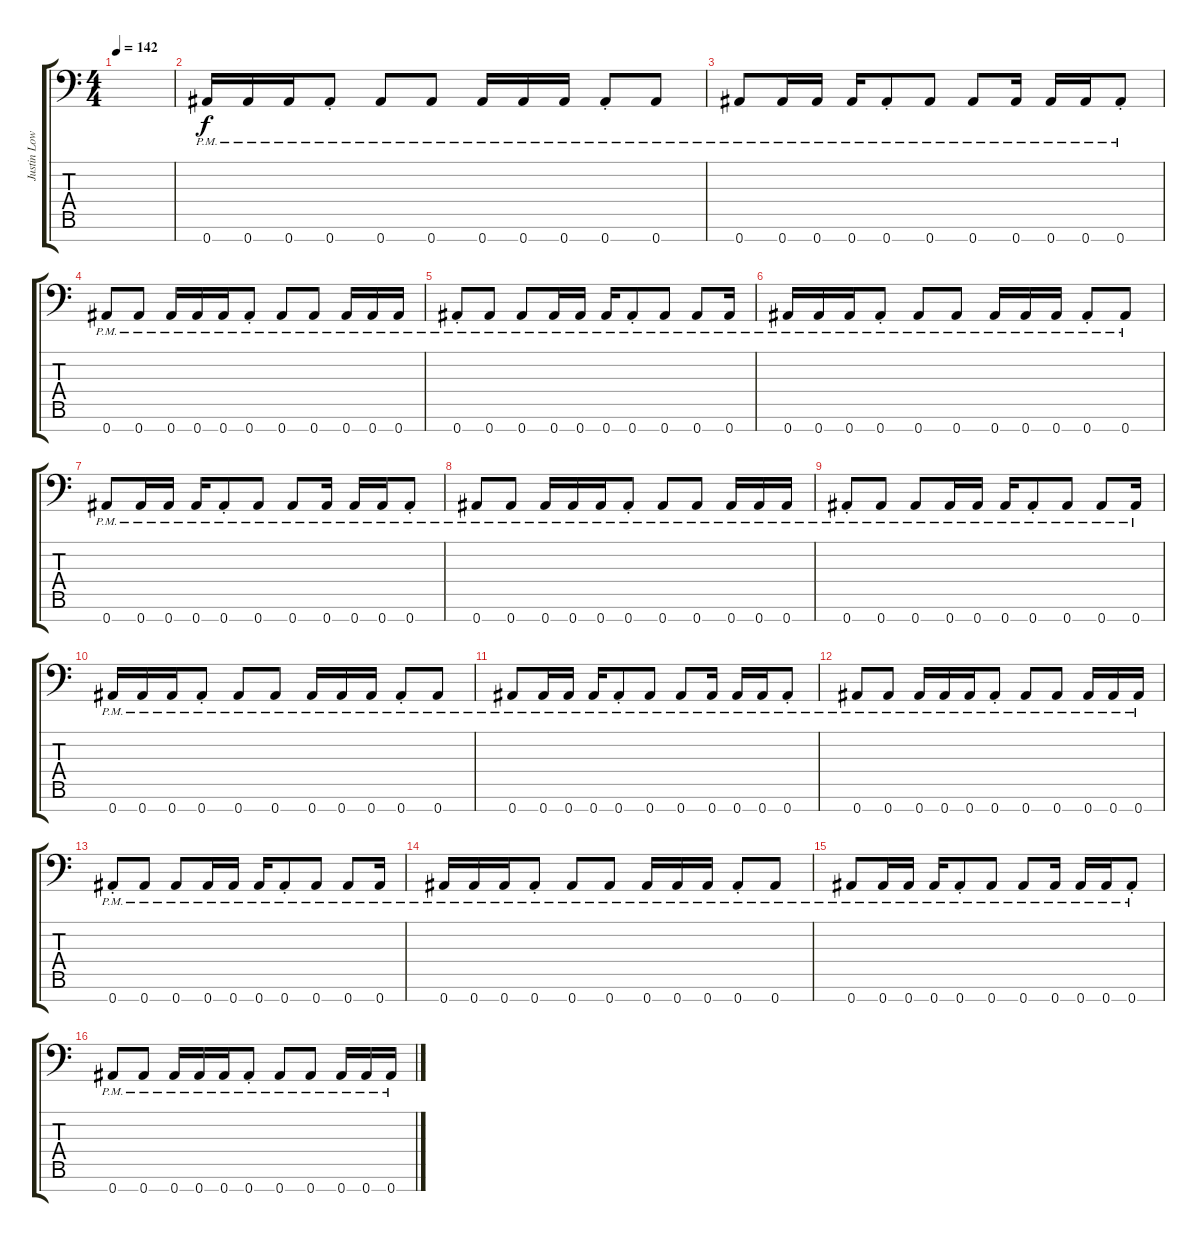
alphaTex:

\track ("Justin Lowe" "Justin Low") {instrument distortionguitar}
\staff {score tabs}
\tuning (Eb4 Bb3 Gb3 Db3 Ab2 Eb2 Bb1) {hide}
\ts (4 4)
\tempo 142
\clef f4
\ks c
|
0.7{pm}.16 0.7{pm}.16 0.7{pm}.16 0.7{pm st}.8 0.7{pm}.8 0.7{pm}.8 0.7{pm}.16 0.7{pm}.16 0.7{pm}.16 0.7{pm st}.8 0.7{pm}.8 |
0.7{pm}.8 0.7{pm}.16 0.7{pm}.16 0.7{pm}.16 0.7{pm st}.8 0.7{pm}.8 0.7{pm}.8 0.7{pm}.16 0.7{pm}.16 0.7{pm}.16 0.7{pm st}.8 |
0.7{pm}.8 0.7{pm}.8 0.7{pm}.16 0.7{pm}.16 0.7{pm}.16 0.7{pm st}.8 0.7{pm}.8 0.7{pm}.8 0.7{pm}.16 0.7{pm}.16 0.7{pm}.16 |
0.7{pm st}.8 0.7{pm}.8 0.7{pm}.8 0.7{pm}.16 0.7{pm}.16 0.7{pm}.16 0.7{pm st}.8 0.7{pm}.8 0.7{pm}.8 0.7{pm}.16 |
0.7{pm}.16 0.7{pm}.16 0.7{pm}.16 0.7{pm st}.8 0.7{pm}.8 0.7{pm}.8 0.7{pm}.16 0.7{pm}.16 0.7{pm}.16 0.7{pm st}.8 0.7{pm}.8 |
0.7{pm}.8 0.7{pm}.16 0.7{pm}.16 0.7{pm}.16 0.7{pm st}.8 0.7{pm}.8 0.7{pm}.8 0.7{pm}.16 0.7{pm}.16 0.7{pm}.16 0.7{pm st}.8 |
0.7{pm}.8 0.7{pm}.8 0.7{pm}.16 0.7{pm}.16 0.7{pm}.16 0.7{pm st}.8 0.7{pm}.8 0.7{pm}.8 0.7{pm}.16 0.7{pm}.16 0.7{pm}.16 |
0.7{pm st}.8 0.7{pm}.8 0.7{pm}.8 0.7{pm}.16 0.7{pm}.16 0.7{pm}.16 0.7{pm st}.8 0.7{pm}.8 0.7{pm}.8 0.7{pm}.16 |
0.7{pm}.16 0.7{pm}.16 0.7{pm}.16 0.7{pm st}.8 0.7{pm}.8 0.7{pm}.8 0.7{pm}.16 0.7{pm}.16 0.7{pm}.16 0.7{pm st}.8 0.7{pm}.8 |
0.7{pm}.8 0.7{pm}.16 0.7{pm}.16 0.7{pm}.16 0.7{pm st}.8 0.7{pm}.8 0.7{pm}.8 0.7{pm}.16 0.7{pm}.16 0.7{pm}.16 0.7{pm st}.8 |
0.7{pm}.8 0.7{pm}.8 0.7{pm}.16 0.7{pm}.16 0.7{pm}.16 0.7{pm st}.8 0.7{pm}.8 0.7{pm}.8 0.7{pm}.16 0.7{pm}.16 0.7{pm}.16 |
0.7{pm st}.8 0.7{pm}.8 0.7{pm}.8 0.7{pm}.16 0.7{pm}.16 0.7{pm}.16 0.7{pm st}.8 0.7{pm}.8 0.7{pm}.8 0.7{pm}.16 |
0.7{pm}.16 0.7{pm}.16 0.7{pm}.16 0.7{pm st}.8 0.7{pm}.8 0.7{pm}.8 0.7{pm}.16 0.7{pm}.16 0.7{pm}.16 0.7{pm st}.8 0.7{pm}.8 |
0.7{pm}.8 0.7{pm}.16 0.7{pm}.16 0.7{pm}.16 0.7{pm st}.8 0.7{pm}.8 0.7{pm}.8 0.7{pm}.16 0.7{pm}.16 0.7{pm}.16 0.7{pm st}.8 |
0.7{pm}.8 0.7{pm}.8 0.7{pm}.16 0.7{pm}.16 0.7{pm}.16 0.7{pm st}.8 0.7{pm}.8 0.7{pm}.8 0.7{pm}.16 0.7{pm}.16 0.7{pm}.16
